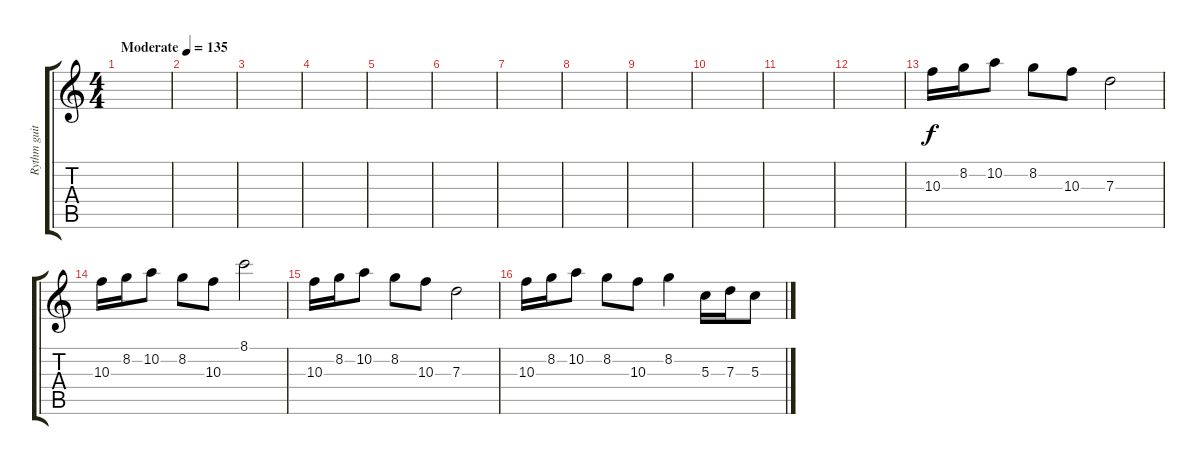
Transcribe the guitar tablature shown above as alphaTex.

\track ("Rythm guitar" "Rythm guit") {instrument distortionguitar}
\staff {score tabs}
\tuning (E4 B3 G3 D3 A2 E2) {hide}
\ts (4 4)
\tempo (135 "Moderate")
\tempo 110
\tempo (135 "Moderate")
\clef g2
\ks c
|
|
|
|
|
|
|
|
|
|
|
|
10.3.16 8.2.16 10.2.8 8.2.8 10.3.8 7.3.2 |
10.3.16 8.2.16 10.2.8 8.2.8 10.3.8 8.1.2 |
10.3.16 8.2.16 10.2.8 8.2.8 10.3.8 7.3.2 |
10.3.16 8.2.16 10.2.8 8.2.8 10.3.8 8.2.4 5.3.16 7.3.16 5.3.8
